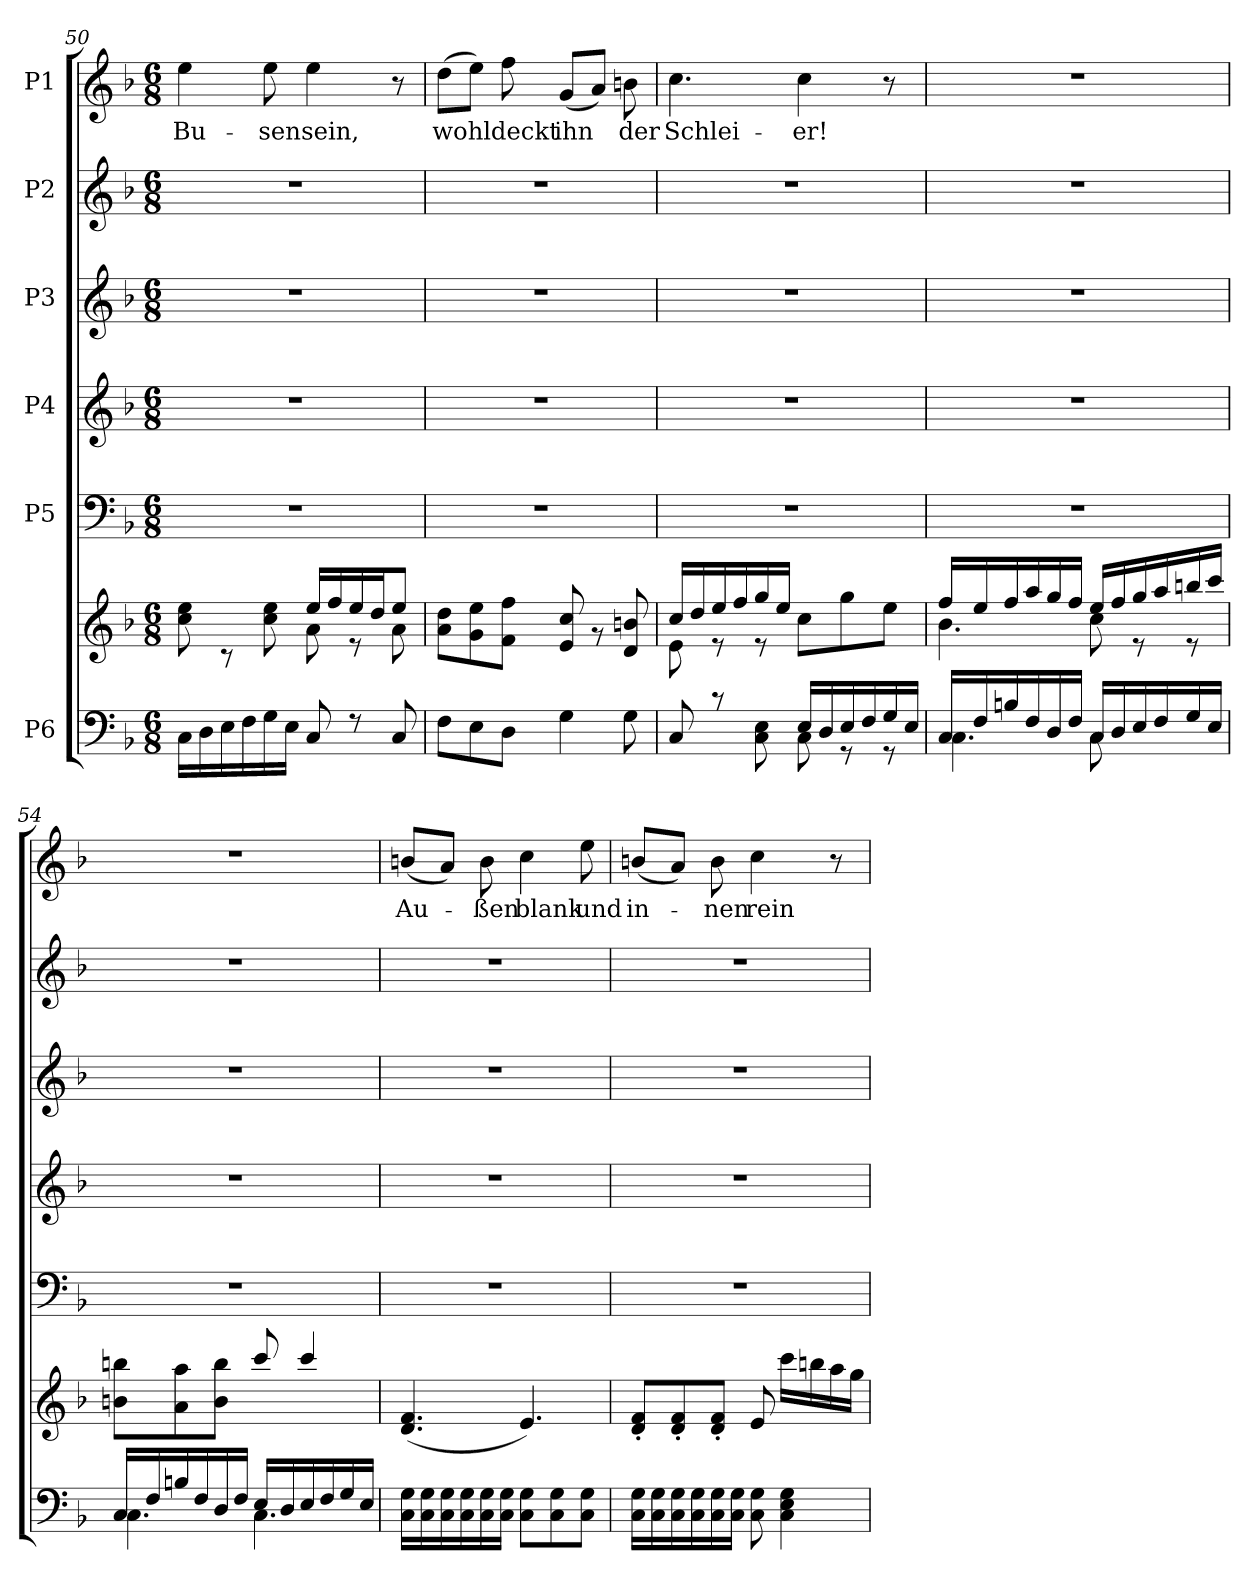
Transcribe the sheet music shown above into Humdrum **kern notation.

**kern	**kern	**kern	**kern	**kern	**kern	**kern	**text
*part6	*part6	*part5	*part4	*part3	*part2	*part1	*part1
*staff7	*staff6	*staff5	*staff4	*staff3	*staff2	*staff1	*staff1
*I"P6	*	*I"P5	*I"P4	*I"P3	*I"P2	*I"P1	*
*clefF4	*clefG2	*clefF4	*clefG2	*clefG2	*clefG2	*clefG2	*
*	*	*	*ITrd7c12	*	*	*	*
*k[b-]	*k[b-]	*k[b-]	*k[b-]	*k[b-]	*k[b-]	*k[b-]	*
*F:	*F:	*F:	*F:	*F:	*F:	*F:	*
*M6/8	*M6/8	*M6/8	*M6/8	*M6/8	*M6/8	*M6/8	*
=50	=50	=50	=50	=50	=50	=50	=50
*^	*^	*	*	*	*	*	*
!	!	!	!	!LO:N:vis=1	!LO:N:vis=1	!LO:N:vis=1	!LO:N:vis=1	!	!LO:LY:b
16C\LL	2.ryy	4.ryy	8cc\ 8ee\	2.r	2.r	2.r	2.r	4ee\	Bu-
16D\	.	.	.	.	.	.	.	.	.
16E\	.	.	8rc	.	.	.	.	.	.
16F\	.	.	.	.	.	.	.	.	.
!	!	!	!	!	!	!	!	!	!LO:LY:b
16G\	.	.	8cc\ 8ee\	.	.	.	.	8ee\	-sen
16E\JJ	.	.	.	.	.	.	.	.	.
!	!	!	!	!	!	!	!	!	!LO:LY:b
8C/	.	8a\	16ee/LL	.	.	.	.	4ee\	sein,
.	.	.	16ff/	.	.	.	.	.	.
8r	.	8re	16ee/	.	.	.	.	.	.
.	.	.	16dd/J	.	.	.	.	.	.
8C/	.	8a\	8ee/J	.	.	.	.	8r	.
!!LO:LB:g=z
=51	=51	=51	=51	=51	=51	=51	=51	=51	=51
!	!	!	!	!LO:N:vis=1	!LO:N:vis=1	!LO:N:vis=1	!LO:N:vis=1	!	!LO:LY:b
8F\L	2.ryy	2.ryy	8a\ 8dd\L	2.r	2.r	2.r	2.r	(>8dd\L	wohl
8E\	.	.	8g\ 8ee\	.	.	.	.	8ee\J)	.
!	!	!	!	!	!	!	!	!	!LO:LY:b
8D\J	.	.	8f\ 8ff\J	.	.	.	.	8ff\	deckt
!	!	!	!	!	!	!	!	!	!LO:LY:b
4G\	.	.	8e/ 8cc/	.	.	.	.	(<8g/L	ihn
.	.	.	8r	.	.	.	.	8a/J)	.
!	!	!	!	!	!	!	!	!	!LO:LY:b
8G\	.	.	8d/ 8bn/	.	.	.	.	8bn\	der
=52	=52	=52	=52	=52	=52	=52	=52	=52	=52
!	!	!	!	!LO:N:vis=1	!LO:N:vis=1	!LO:N:vis=1	!LO:N:vis=1	!	!LO:LY:b
8C/	4.ryy	8e\	16cc/LL	2.r	2.r	2.r	2.r	4.cc\	Schlei-
.	.	.	16dd/	.	.	.	.	.	.
8rc	.	8re	16ee/	.	.	.	.	.	.
.	.	.	16ff/	.	.	.	.	.	.
8C\ 8E\	.	8re	16gg/	.	.	.	.	.	.
.	.	.	16ee/JJ	.	.	.	.	.	.
!	!	!	!	!	!	!	!	!	!LO:LY:b
16E/LL	8C\	4.ryy	8cc\L	.	.	.	.	4cc\	-er!
16D/	.	.	.	.	.	.	.	.	.
16E/	8rGG	.	8gg\	.	.	.	.	.	.
16F/	.	.	.	.	.	.	.	.	.
16G/	8rGG	.	8ee\J	.	.	.	.	8r	.
16E/JJ	.	.	.	.	.	.	.	.	.
=53	=53	=53	=53	=53	=53	=53	=53	=53	=53
!	!	!	!	!LO:N:vis=1	!LO:N:vis=1	!LO:N:vis=1	!LO:N:vis=1	!LO:N:vis=1	!
16C/LL	4.C\	4.b-\	16ff/LL	2.r	2.r	2.r	2.r	2.r	.
16F/	.	.	16ee/	.	.	.	.	.	.
16Bn/	.	.	16ff/	.	.	.	.	.	.
16F/	.	.	16aa/	.	.	.	.	.	.
16D/	.	.	16gg/	.	.	.	.	.	.
16F/JJ	.	.	16ff/JJ	.	.	.	.	.	.
16C/LL	8C\	8cc\	16ee/LL	.	.	.	.	.	.
16D/	.	.	16ff/	.	.	.	.	.	.
16E/	4ryy	8re	16gg/	.	.	.	.	.	.
16F/	.	.	16aa/	.	.	.	.	.	.
16G/	.	8re	16bbn/	.	.	.	.	.	.
16E/JJ	.	.	16ccc/JJ	.	.	.	.	.	.
=54	=54	=54	=54	=54	=54	=54	=54	=54	=54
!	!	!	!	!LO:N:vis=1	!LO:N:vis=1	!LO:N:vis=1	!LO:N:vis=1	!LO:N:vis=1	!
16C/LL	4.C\	2.ryy	8bn\ 8bbn\L	2.r	2.r	2.r	2.r	2.r	.
16F/	.	.	.	.	.	.	.	.	.
16Bn/	.	.	8a\ 8aa\	.	.	.	.	.	.
16F/	.	.	.	.	.	.	.	.	.
16D/	.	.	8b\ 8bb\J	.	.	.	.	.	.
16F/JJ	.	.	.	.	.	.	.	.	.
16E/LL	4.C\	.	8ccc/	.	.	.	.	.	.
16D/	.	.	.	.	.	.	.	.	.
16E/	.	.	4ccc/	.	.	.	.	.	.
16F/	.	.	.	.	.	.	.	.	.
16G/	.	.	.	.	.	.	.	.	.
16E/JJ	.	.	.	.	.	.	.	.	.
!!LO:PB:g=z
=55	=55	=55	=55	=55	=55	=55	=55	=55	=55
!	!	!	!	!LO:N:vis=1	!LO:N:vis=1	!LO:N:vis=1	!LO:N:vis=1	!	!LO:LY:b
16C\ 16G\LL	2.ryy	2.ryy	(<4.d/ 4.f/	2.r	2.r	2.r	2.r	(<8bn/L	Au-
16C\ 16G\	.	.	.	.	.	.	.	.	.
16C\ 16G\	.	.	.	.	.	.	.	8a/J)	.
16C\ 16G\	.	.	.	.	.	.	.	.	.
!	!	!	!	!	!	!	!	!	!LO:LY:b
16C\ 16G\	.	.	.	.	.	.	.	8b\	-ßen
16C\ 16G\JJ	.	.	.	.	.	.	.	.	.
!	!	!	!	!	!	!	!	!	!LO:LY:b
8C\ 8G\L	.	.	4.e/)	.	.	.	.	4cc\	blank
8C\ 8G\	.	.	.	.	.	.	.	.	.
!	!	!	!	!	!	!	!	!	!LO:LY:b
8C\ 8G\J	.	.	.	.	.	.	.	8ee\	und
=56	=56	=56	=56	=56	=56	=56	=56	=56	=56
!	!	!	!	!LO:N:vis=1	!LO:N:vis=1	!LO:N:vis=1	!LO:N:vis=1	!	!LO:LY:b
16C\ 16G\LL	2.ryy	2.ryy	8d/'> 8f/'>L	2.r	2.r	2.r	2.r	(<8bn/L	in-
16C\ 16G\	.	.	.	.	.	.	.	.	.
16C\ 16G\	.	.	8d/'> 8f/'>	.	.	.	.	8a/J)	.
16C\ 16G\	.	.	.	.	.	.	.	.	.
!	!	!	!	!	!	!	!	!	!LO:LY:b
16C\ 16G\	.	.	8d/'> 8f/'>J	.	.	.	.	8b\	-nen
16C\ 16G\JJ	.	.	.	.	.	.	.	.	.
!	!	!	!	!	!	!	!	!	!LO:LY:b
8C\ 8G\	.	.	8e/	.	.	.	.	4cc\	rein
4C\ 4E\ 4G\	.	.	16ccc\LL	.	.	.	.	.	.
.	.	.	16bbn\	.	.	.	.	.	.
.	.	.	16aa\	.	.	.	.	8r	.
.	.	.	16gg\JJ	.	.	.	.	.	.
*v	*v	*	*	*	*	*	*	*	*
*	*v	*v	*	*	*	*	*	*
=	=	=	=	=	=	=	=
*-	*-	*-	*-	*-	*-	*-	*-
